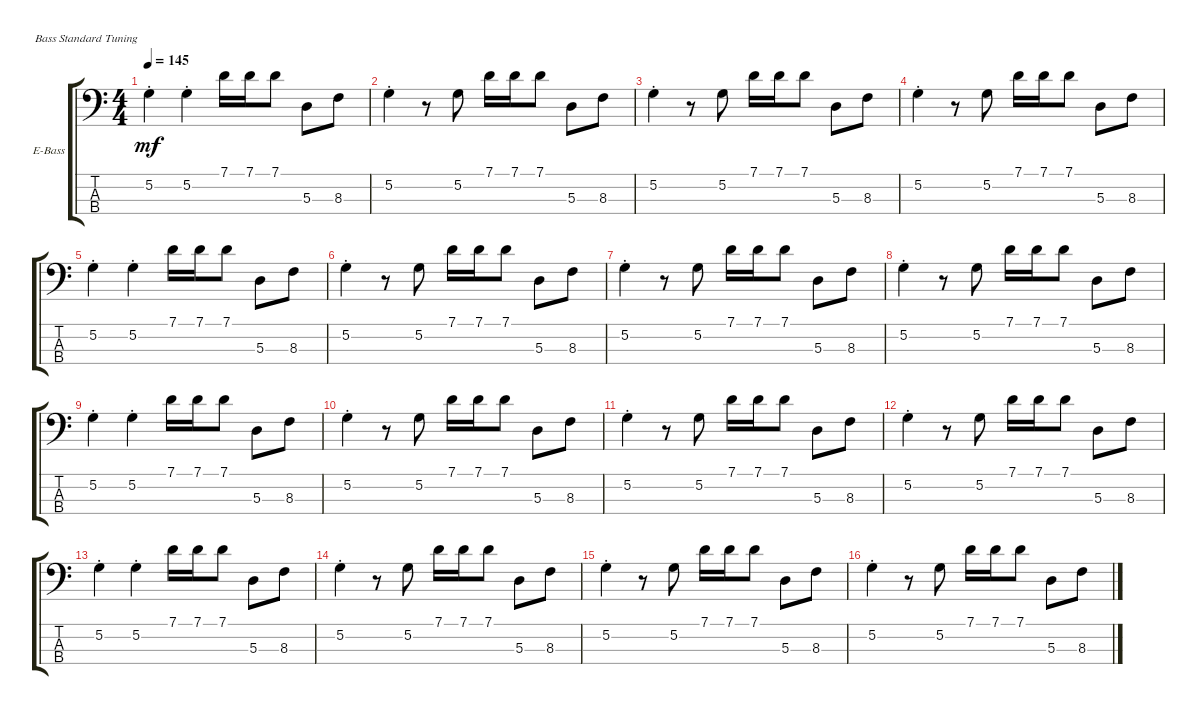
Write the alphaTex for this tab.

\defaultSystemsLayout 4
\bracketExtendMode groupsimilarinstruments
\firstSystemTrackNameOrientation horizontal
\otherSystemsTrackNameOrientation horizontal
\track ("Electric Bass" "E-Bass") {instrument electricbassfinger}
\staff {score tabs}
\tuning (G2 D2 A1 E1)
\ts (4 4)
\tempo 145
\clef f4
\ks c
5.2{st}.4{dy mf instrument electricbassfinger} 5.2{st}.4 7.1.16 7.1.16 7.1.8 5.3.8 8.3.8 |
5.2{st}.4 r.8 5.2.8 7.1.16 7.1.16 7.1.8 5.3.8 8.3.8 |
5.2{st}.4 r.8 5.2.8 7.1.16 7.1.16 7.1.8 5.3.8 8.3.8 |
5.2{st}.4 r.8 5.2.8 7.1.16 7.1.16 7.1.8 5.3.8 8.3.8 |
5.2{st}.4 5.2{st}.4 7.1.16 7.1.16 7.1.8 5.3.8 8.3.8 |
5.2{st}.4 r.8 5.2.8 7.1.16 7.1.16 7.1.8 5.3.8 8.3.8 |
5.2{st}.4 r.8 5.2.8 7.1.16 7.1.16 7.1.8 5.3.8 8.3.8 |
5.2{st}.4 r.8 5.2.8 7.1.16 7.1.16 7.1.8 5.3.8 8.3.8 |
5.2{st}.4 5.2{st}.4 7.1.16 7.1.16 7.1.8 5.3.8 8.3.8 |
5.2{st}.4 r.8 5.2.8 7.1.16 7.1.16 7.1.8 5.3.8 8.3.8 |
5.2{st}.4 r.8 5.2.8 7.1.16 7.1.16 7.1.8 5.3.8 8.3.8 |
5.2{st}.4 r.8 5.2.8 7.1.16 7.1.16 7.1.8 5.3.8 8.3.8 |
5.2{st}.4 5.2{st}.4 7.1.16 7.1.16 7.1.8 5.3.8 8.3.8 |
5.2{st}.4 r.8 5.2.8 7.1.16 7.1.16 7.1.8 5.3.8 8.3.8 |
5.2{st}.4 r.8 5.2.8 7.1.16 7.1.16 7.1.8 5.3.8 8.3.8 |
5.2{st}.4 r.8 5.2.8 7.1.16 7.1.16 7.1.8 5.3.8 8.3.8
